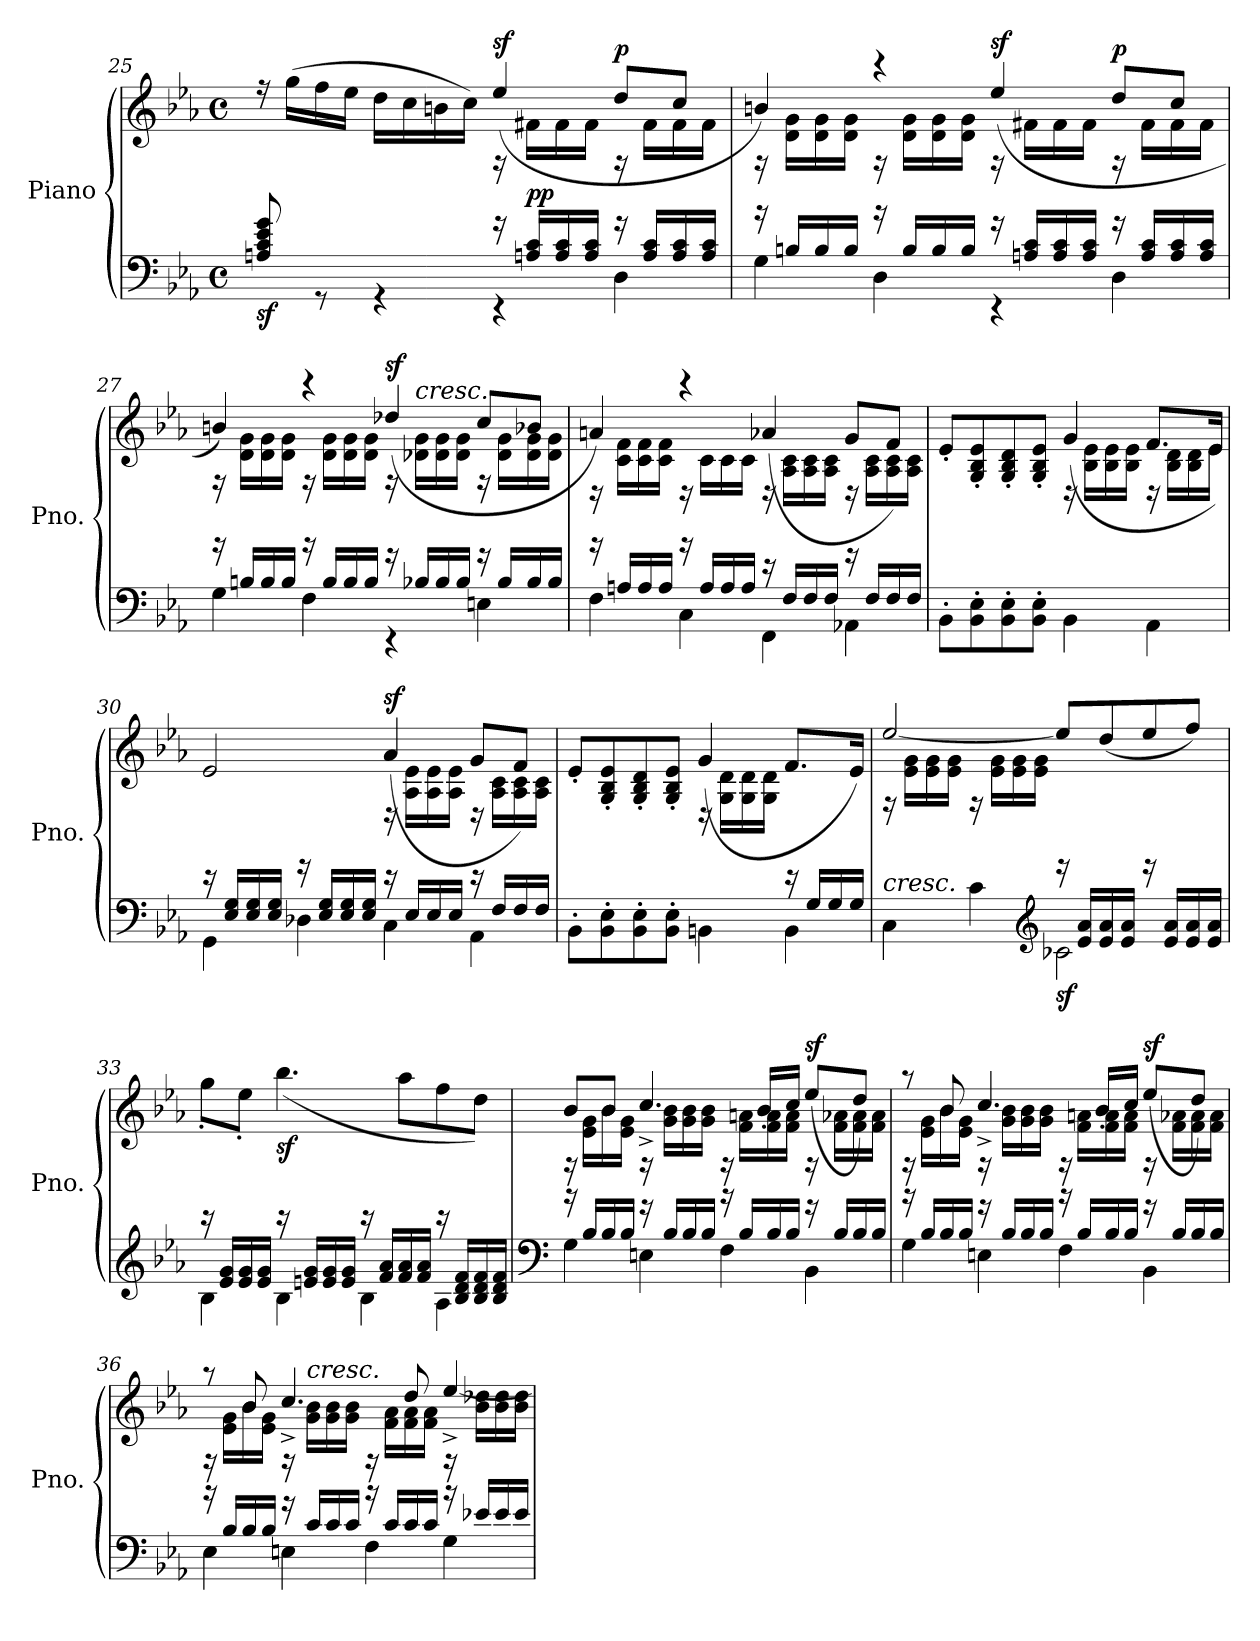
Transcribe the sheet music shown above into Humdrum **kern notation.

**kern	**kern	**dynam
*part1	*part1	*part1
*staff2	*staff1	*staff1/2
*I"Piano	*	*
*I'Pno.	*	*
!!LO:LB:g=z
*clefF4	*clefG2	*
*k[b-e-a-]	*k[b-e-a-]	*
*M4/4	*M4/4	*
*met(c)	*met(c)	*
=25	=25	=25
*^	*^	*
!	!	!	!	!LO:DY:b=2
8An/ 8c/ 8e-/ 8g/	2ryy	2rAyy	16rff	sf
.	.	.	(>16gg\LL	.
8rGG	.	.	16ff\	.
.	.	.	16ee-\JJ	.
4rGG	.	.	16dd\LL	.
.	.	.	16cc\	.
.	.	.	16bn\	.
.	.	.	16cc\JJ)	.
!	!	!	!	!LO:DY:a
4rEE	16rg	16rF	(4ee-/	sf
!	!	!	!	!LO:DY:a=2
.	16An/ 16c/LL	16f#X\LL	.	pp
.	16A/ 16c/	16f#\	.	.
.	16A/ 16c/JJ	16f#\JJ	.	.
!	!	!	!	!LO:DY:a
4D\	16rg	16rF	8dd/L	p
.	16A/ 16c/LL	16f#\LL	.	.
.	16A/ 16c/	16f#\	8cc/J	.
.	16A/ 16c/JJ	16f#\JJ	.	.
=26	=26	=26	=26	=26
4G\	16rb	16rF	4bn/)	.
.	16Bn/LL	16d\ 16g\LL	.	.
.	16B/	16d\ 16g\	.	.
.	16B/JJ	16d\ 16g\JJ	.	.
4D\	16rb	16rF	4rccc	.
.	16B/LL	16d\ 16g\LL	.	.
.	16B/	16d\ 16g\	.	.
.	16B/JJ	16d\ 16g\JJ	.	.
!	!	!	!	!LO:DY:a
4rEE	16rg	16rF	(4ee-/	sf
.	16An/ 16c/LL	16f#X\LL	.	.
.	16A/ 16c/	16f#\	.	.
.	16A/ 16c/JJ	16f#\JJ	.	.
!	!	!	!	!LO:DY:a
4D\	16rg	16rF	8dd/L	p
.	16A/ 16c/LL	16f#\LL	.	.
.	16A/ 16c/	16f#\	8cc/J	.
.	16A/ 16c/JJ	16f#\JJ	.	.
!!LO:LB:g=z	!!
=27	=27	=27	=27	=27
4G\	16rb	16rF	4bn/)	.
.	16Bn/LL	16d\ 16g\LL	.	.
.	16B/	16d\ 16g\	.	.
.	16B/JJ	16d\ 16g\JJ	.	.
4F\	16rb	16rF	4rccc	.
.	16B/LL	16d\ 16g\LL	.	.
.	16B/	16d\ 16g\	.	.
.	16B/JJ	16d\ 16g\JJ	.	.
!	!	!	!	!LO:DY:a
4rEE	16rg	16rF	(4dd-X/	sf
!	!	!LO:TX:a:i:t=cresc.	!	!
.	16B-X/LL	16d-X\ 16g\LL	.	.
.	16B-/	16d-\ 16g\	.	.
.	16B-/JJ	16d-\ 16g\JJ	.	.
4En\	16rg	16rF	8cc/L	.
.	16B-/LL	16d-\ 16g\LL	.	.
.	16B-/	16d-\ 16g\	8b-X/J	.
.	16B-/JJ	16d-\ 16g\JJ	.	.
=28	=28	=28	=28	=28
4F\	16rb	16rD	4an/)	.
.	16An/LL	16c\ 16f\LL	.	.
.	16A/	16c\ 16f\	.	.
.	16A/JJ	16c\ 16f\JJ	.	.
4C\	16rb	16rD	4rccc	.
.	16A/LL	16c\LL	.	.
.	16A/	16c\	.	.
.	16A/JJ	16c\JJ	.	.
!	!	!	!	!LO:DY:a=2
!	!	!	!	!LO:DY:n=1:a
4FF\	16re	16rD	(4a-X/	mf sf
.	16F/LL	16A-\ 16c\LL	.	.
.	16F/	16A-\ 16c\	.	.
.	16F/JJ	16A-\ 16c\JJ	.	.
4AA-X\	16rg	16rD	8g/L	.
.	16F/LL	16A-\ 16c\LL	.	.
.	16F/	16A-\ 16c\	8f/J)	.
.	16F/JJ	16A-\ 16c\JJ	.	.
*v	*v	*	*	*
!!LO:PB:g=z	!!
=29	=29	=29	=29
8BB-'\L	2rDyy	8e-'/L	.
8BB-\' 8E-\'	.	8G/' 8B-/' 8e-/'	.
8BB-\' 8E-\'	.	8G/' 8B-/' 8d/'	.
8BB-\' 8E-\'J	.	8G/' 8B-/' 8e-/'J	.
4BB-\	16rD	(4g/	.
.	16B-\ 16e-\LL	.	.
.	16B-\ 16e-\	.	.
.	16B-\ 16e-\JJ	.	.
4AA-\	16rD	8.f/L	.
.	16B-\ 16d\LL	.	.
.	16B-\ 16d\	.	.
.	16e-\JJ	16e-/Jk)	.
=30	=30	=30	=30
*^	*	*	*
4GG\	16re	2rDyy	2e-/	.
.	16E-/ 16G/LL	.	.	.
.	16E-/ 16G/	.	.	.
.	16E-/ 16G/JJ	.	.	.
4D-X\	16rg	.	.	.
.	16E-/ 16G/LL	.	.	.
.	16E-/ 16G/	.	.	.
.	16E-/ 16G/JJ	.	.	.
!	!	!	!	!LO:DY:a
4C\	16re	16rD	(4a-/	sf
.	16E-/LL	16A-\ 16e-\LL	.	.
.	16E-/	16A-\ 16e-\	.	.
.	16E-/JJ	16A-\ 16e-\JJ	.	.
4AA-\	16re	16rD	8g/L	.
.	16F/LL	16A-\ 16c\LL	.	.
.	16F/	16A-\ 16c\	8f/J)	.
.	16F/JJ	16A-\ 16c\JJ	.	.
!!LO:LB:g=z	!!
=31	=31	=31	=31	=31
8BB-'\L	2.ryy	2rDyy	8e-'/L	.
8BB-\' 8E-\'	.	.	8G/' 8B-/' 8e-/'	.
8BB-\' 8E-\'	.	.	8G/' 8B-/' 8d/'	.
8BB-\' 8E-\'J	.	.	8G/' 8B-/' 8e-/'J	.
4BBn\	.	16rD	(4g/	.
.	.	16G\ 16d\LL	.	.
.	.	16G\ 16d\	.	.
.	.	16G\ 16d\JJ	.	.
4BB\	16re	4rDyy	8.f/L	.
.	16G/LL	.	.	.
.	16G/	.	.	.
.	16G/JJ	.	16e-/Jk)	.
=32	=32	=32	=32	=32
!LO:TX:a:i:t=cresc.	!	!	!	!
4C\	2ryy	16rF	[2ee-/	.
.	.	16e-\ 16g\LL	.	.
.	.	16e-\ 16g\	.	.
.	.	16e-\ 16g\JJ	.	.
4c\	.	16rF	.	.
.	.	16e-\ 16g\LL	.	.
.	.	16e-\ 16g\	.	.
.	.	16e-\ 16g\JJ	.	.
*clefG2	*	*	*	*
!	!	!	!	!LO:DY:b=2
2c-X\	16reee	2rFyy	8ee-/L]	sf
.	16e-/ 16a-/LL	.	.	.
.	16e-/ 16a-/	.	(8dd/	.
.	16e-/ 16a-/JJ	.	.	.
.	16reee	.	8ee-/	.
.	16e-/ 16a-/LL	.	.	.
.	16e-/ 16a-/	.	8ff/J)	.
.	16e-/ 16a-/JJ	.	.	.
!!LO:LB:g=z	!!
=33	=33	=33	=33	=33
4B-\	16rccc	1rFyy	8gg'\L	.
.	16e-/ 16g/LL	.	.	.
.	16e-/ 16g/	.	8ee-'\J	.
.	16e-/ 16g/JJ	.	.	.
!	!	!	!	!LO:DY:b
4B-\	16rccc	.	(>4.bb-\	sf
.	16en/ 16g/LL	.	.	.
.	16e/ 16g/	.	.	.
.	16e/ 16g/JJ	.	.	.
4B-\	16rccc	.	.	.
.	16f/ 16a-/LL	.	.	.
.	16f/ 16a-/	.	8aa-\L	.
.	16f/ 16a-/JJ	.	.	.
4A-\	16rccc	.	8ff\	.
.	16B-/ 16d/ 16f/LL	.	.	.
.	16B-/ 16d/ 16f/	.	8dd\J)	.
.	16B-/ 16d/ 16f/JJ	.	.	.
=34	=34	=34	=34	=34
*clefF4	*	*	*	*
4G\	16rb	16rF	8b-/L	.
.	16B-/LL	16e-\ 16g\LL	.	.
.	16B-/	16b-\	8b-/J	.
.	16B-/JJ	16e-\ 16g\JJ	.	.
4En\	16rg	16rF	4.cc^/	.
.	16B-/LL	16g\ 16b-\LL	.	.
.	16B-/	16g\ 16b-\	.	.
.	16B-/JJ	16g\ 16b-\JJ	.	.
4F\	16rb	16rF	.	.
.	16B-/LL	16f\ 16an\LL	.	.
.	16B-/	16f\ 16a\	16b-'/LL	.
.	16B-/JJ	16f\ 16a\JJ	16cc'/JJ	.
!	!	!	!	!LO:DY:a
4BB-\	16rg	16rF	(8ee-/L	sf
.	16B-/LL	16f\ 16a-X\LL	.	.
.	16B-/	16f\ 16a-\	8dd/J)	.
.	16B-/JJ	16f\ 16a-\JJ	.	.
!!LO:LB:g=z	!!
=35	=35	=35	=35	=35
4G\	16rb	16rF	8raa	.
.	16B-/LL	16e-\ 16g\LL	.	.
.	16B-/	16b-\	8b-/	.
.	16B-/JJ	16e-\ 16g\JJ	.	.
4En\	16rg	16rF	4.cc^/	.
.	16B-/LL	16g\ 16b-\LL	.	.
.	16B-/	16g\ 16b-\	.	.
.	16B-/JJ	16g\ 16b-\JJ	.	.
4F\	16rb	16rF	.	.
.	16B-/LL	16f\ 16an\LL	.	.
.	16B-/	16f\ 16a\	16b-'/LL	.
.	16B-/JJ	16f\ 16a\JJ	16cc'/JJ	.
!	!	!	!	!LO:DY:a
4BB-\	16rg	16rF	(8ee-/L	sf
.	16B-/LL	16f\ 16a-X\LL	.	.
.	16B-/	16f\ 16a-\	8dd/J)	.
.	16B-/JJ	16f\ 16a-\JJ	.	.
=36	=36	=36	=36	=36
4E-\	16rb	16rF	8raa	.
.	16B-/LL	16e-\ 16g\LL	.	.
.	16B-/	16b-\	8b-/	.
.	16B-/JJ	16e-\ 16g\JJ	.	.
4En\	16rg	16rF	4.cc^/	.
!	!	!LO:TX:a:i:t=cresc.	!	!
.	16c/LL	16g\ 16b-\LL	.	.
.	16c/	16g\ 16b-\	.	.
.	16c/JJ	16g\ 16b-\JJ	.	.
4F\	16rb	16rF	.	.
.	16c/LL	16f\ 16a-\LL	.	.
.	16c/	16f\ 16a-\	8dd/	.
.	16c/JJ	16f\ 16a-\JJ	.	.
4G\	16rb	16rF	[4ee-^/	.
.	16e-X/LL	16b-\ 16dd-X\LL	.	.
.	16e-/	16b-\ 16dd-\	.	.
.	16e-/JJ	16b-\ 16dd-\JJ	.	.
*v	*v	*	*	*
*	*v	*v	*
=	=	=
*-	*-	*-
